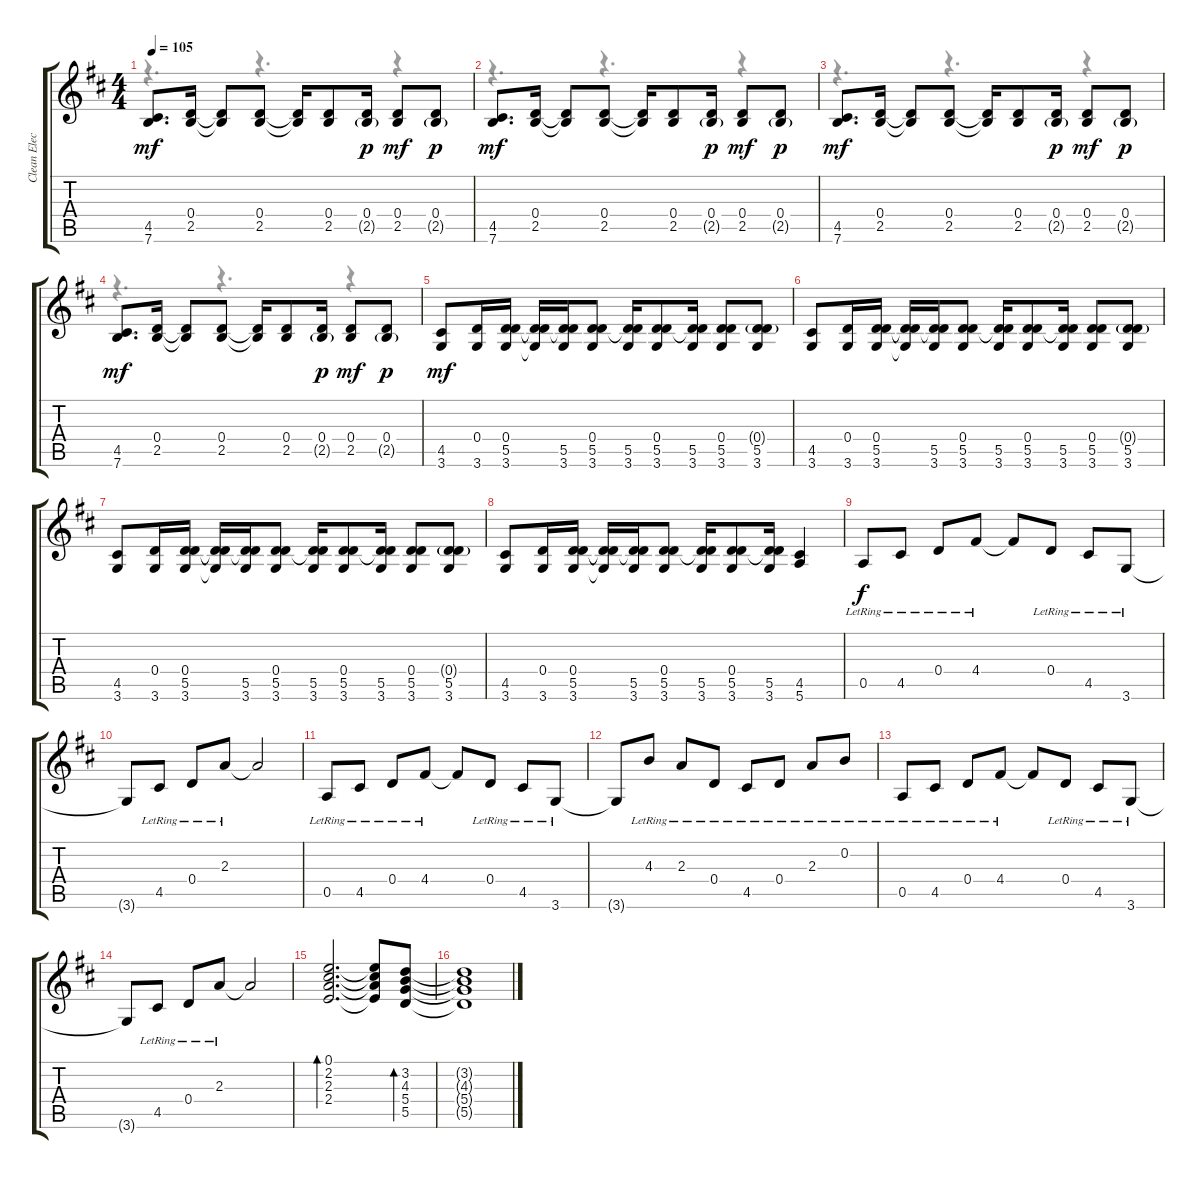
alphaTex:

\track ("Clean Electric / Distortion Electric" "Clean Elec") {instrument acousticguitarsteel}
\staff {score tabs}
\tuning (E4 B3 G3 D3 A2 E2) {hide}
\voice
\ts (4 4)
\tempo 105
\clef g2
\ks d
(4.5 7.6).8{d dy mf} (0.4 2.5).16 (0.4{t} 2.5{t}).8 (0.4 2.5).8 (0.4{t} 2.5{t}).16 (0.4 2.5).8 (0.4 2.5{g}).16{dy p} (0.4 2.5).8{dy mf} (0.4 2.5{g}).8{dy p} |
(4.5 7.6).8{d dy mf} (0.4 2.5).16 (0.4{t} 2.5{t}).8 (0.4 2.5).8 (0.4{t} 2.5{t}).16 (0.4 2.5).8 (0.4 2.5{g}).16{dy p} (0.4 2.5).8{dy mf} (0.4 2.5{g}).8{dy p} |
(4.5 7.6).8{d dy mf} (0.4 2.5).16 (0.4{t} 2.5{t}).8 (0.4 2.5).8 (0.4{t} 2.5{t}).16 (0.4 2.5).8 (0.4 2.5{g}).16{dy p} (0.4 2.5).8{dy mf} (0.4 2.5{g}).8{dy p} |
(4.5 7.6).8{d dy mf} (0.4 2.5).16 (0.4{t} 2.5{t}).8 (0.4 2.5).8 (0.4{t} 2.5{t}).16 (0.4 2.5).8 (0.4 2.5{g}).16{dy p} (0.4 2.5).8{dy mf} (0.4 2.5{g}).8{dy p} |
(4.5 3.6).8{dy mf} (0.4 3.6).16 (0.4 5.5 3.6).16 (0.4{t} 5.5{t} 3.6{t}).16 (0.4{t} 5.5 3.6).16 (0.4 5.5 3.6).8 (0.4{t} 5.5 3.6).16 (0.4 5.5 3.6).8 (0.4{t} 5.5 3.6).16 (0.4 5.5 3.6).8 (0.4{g} 5.5 3.6).8 |
(4.5 3.6).8 (0.4 3.6).16 (0.4 5.5 3.6).16 (0.4{t} 5.5{t} 3.6{t}).16 (0.4{t} 5.5 3.6).16 (0.4 5.5 3.6).8 (0.4{t} 5.5 3.6).16 (0.4 5.5 3.6).8 (0.4{t} 5.5 3.6).16 (0.4 5.5 3.6).8 (0.4{g} 5.5 3.6).8 |
(4.5 3.6).8 (0.4 3.6).16 (0.4 5.5 3.6).16 (0.4{t} 5.5{t} 3.6{t}).16 (0.4{t} 5.5 3.6).16 (0.4 5.5 3.6).8 (0.4{t} 5.5 3.6).16 (0.4 5.5 3.6).8 (0.4{t} 5.5 3.6).16 (0.4 5.5 3.6).8 (0.4{g} 5.5 3.6).8 |
(4.5 3.6).8 (0.4 3.6).16 (0.4 5.5 3.6).16 (0.4{t} 5.5{t} 3.6{t}).16 (0.4{t} 5.5 3.6).16 (0.4 5.5 3.6).8 (0.4{t} 5.5 3.6).16 (0.4 5.5 3.6).8 (0.4{t} 5.5 3.6).16 (4.5 5.6).4 |
0.5{lr}.8{dy f} 4.5{lr}.8 0.4{lr}.8 4.4{lr}.8 4.4{t}.8 0.4{lr}.8 4.5{lr}.8 3.6{lr}.8 |
3.6{t}.8 4.5{lr}.8 0.4{lr}.8 2.3{lr}.8 2.3{t}.2 |
0.5{lr}.8 4.5{lr}.8 0.4{lr}.8 4.4{lr}.8 4.4{t}.8 0.4{lr}.8 4.5{lr}.8 3.6{lr}.8 |
3.6{t}.8 4.3{lr}.8 2.3{lr}.8 0.4{lr}.8 4.5{lr}.8 0.4{lr}.8 2.3{lr}.8 0.2{lr}.8 |
0.5{lr}.8 4.5{lr}.8 0.4{lr}.8 4.4{lr}.8 4.4{t}.8 0.4{lr}.8 4.5{lr}.8 3.6{lr}.8 |
3.6{t}.8 4.5{lr}.8 0.4{lr}.8 2.3{lr}.8 2.3{t}.2 |
(0.1 2.2 2.3 2.4).2{d bd 240} (0.1{t} 2.2{t} 2.3{t} 2.4{t}).8 (3.2 4.3 5.4 5.5).8{bd 240} |
(3.2{t} 4.3{t} 5.4{t} 5.5{t}).1
\voice
\clef g2
\ottava regular
\simile none
\ks d
r.4{d dy f} r.4{d} r.4 |
r.4{d} r.4{d} r.4 |
r.4{d} r.4{d} r.4 |
r.4{d} r.4{d} r.4 |
|
|
|
|
|
|
|
|
|
|
|
